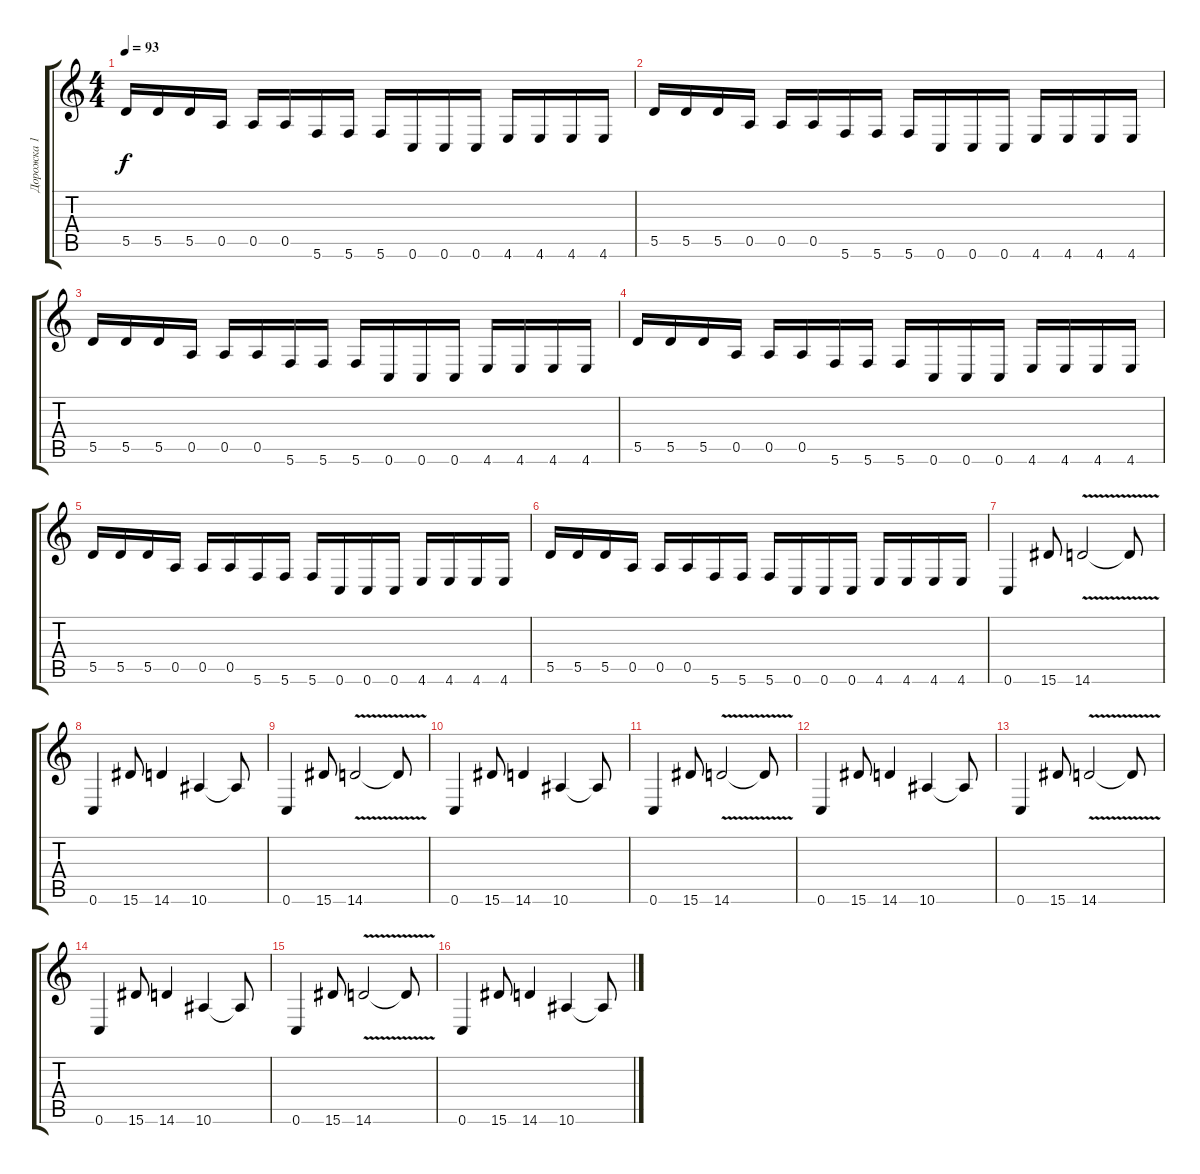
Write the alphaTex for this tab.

\track ("Дорожка 1" "Дорожка 1") {instrument distortionguitar}
\staff {score tabs}
\tuning (E4 B3 G3 D3 A2 C2) {hide}
\ts (4 4)
\tempo 93
\clef g2
\ks c
5.5.16{dy f} 5.5.16 5.5.16 0.5.16 0.5.16 0.5.16 5.6.16 5.6.16 5.6.16 0.6.16 0.6.16 0.6.16 4.6.16 4.6.16 4.6.16 4.6.16 |
5.5.16 5.5.16 5.5.16 0.5.16 0.5.16 0.5.16 5.6.16 5.6.16 5.6.16 0.6.16 0.6.16 0.6.16 4.6.16 4.6.16 4.6.16 4.6.16 |
5.5.16 5.5.16 5.5.16 0.5.16 0.5.16 0.5.16 5.6.16 5.6.16 5.6.16 0.6.16 0.6.16 0.6.16 4.6.16 4.6.16 4.6.16 4.6.16 |
5.5.16 5.5.16 5.5.16 0.5.16 0.5.16 0.5.16 5.6.16 5.6.16 5.6.16 0.6.16 0.6.16 0.6.16 4.6.16 4.6.16 4.6.16 4.6.16 |
5.5.16 5.5.16 5.5.16 0.5.16 0.5.16 0.5.16 5.6.16 5.6.16 5.6.16 0.6.16 0.6.16 0.6.16 4.6.16 4.6.16 4.6.16 4.6.16 |
5.5.16 5.5.16 5.5.16 0.5.16 0.5.16 0.5.16 5.6.16 5.6.16 5.6.16 0.6.16 0.6.16 0.6.16 4.6.16 4.6.16 4.6.16 4.6.16 |
0.6.4 15.6.8 14.6{v}.2 14.6{t}.8 |
0.6.4 15.6.8 14.6.4 10.6.4 10.6{t}.8 |
0.6.4 15.6.8 14.6{v}.2 14.6{t}.8 |
0.6.4 15.6.8 14.6.4 10.6.4 10.6{t}.8 |
0.6.4 15.6.8 14.6{v}.2 14.6{t}.8 |
0.6.4 15.6.8 14.6.4 10.6.4 10.6{t}.8 |
0.6.4 15.6.8 14.6{v}.2 14.6{t}.8 |
0.6.4 15.6.8 14.6.4 10.6.4 10.6{t}.8 |
0.6.4 15.6.8 14.6{v}.2 14.6{t}.8 |
0.6.4 15.6.8 14.6.4 10.6.4 10.6{t}.8
